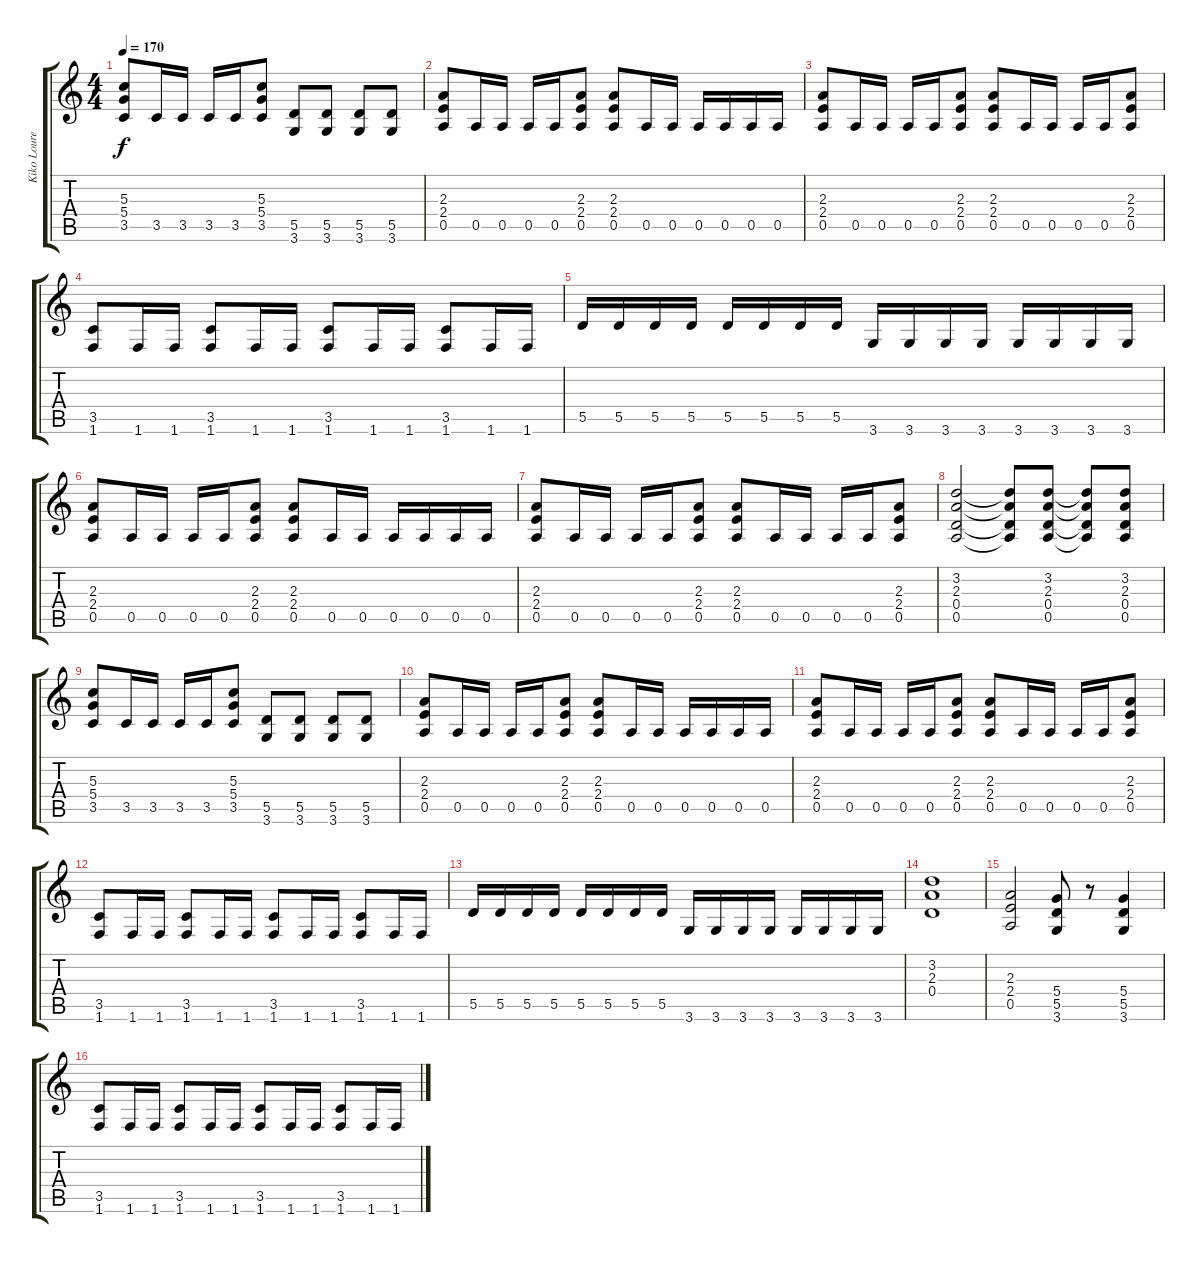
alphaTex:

\track ("Kiko Loureiro" "Kiko Loure") {instrument distortionguitar}
\staff {score tabs}
\tuning (E4 B3 G3 D3 A2 E2) {hide}
\ts (4 4)
\tempo 170
\clef g2
\ks c
(5.3 5.4 3.5).8{dy f} 3.5.16 3.5.16 3.5.16 3.5.16 (5.3 5.4 3.5).8 (5.5 3.6).8 (5.5 3.6).8 (5.5 3.6).8 (5.5 3.6).8 |
(2.3 2.4 0.5).8 0.5.16 0.5.16 0.5.16 0.5.16 (2.3 2.4 0.5).8 (2.3 2.4 0.5).8 0.5.16 0.5.16 0.5.16 0.5.16 0.5.16 0.5.16 |
(2.3 2.4 0.5).8 0.5.16 0.5.16 0.5.16 0.5.16 (2.3 2.4 0.5).8 (2.3 2.4 0.5).8 0.5.16 0.5.16 0.5.16 0.5.16 (2.3 2.4 0.5).8 |
(3.5 1.6).8 1.6.16 1.6.16 (3.5 1.6).8 1.6.16 1.6.16 (3.5 1.6).8 1.6.16 1.6.16 (3.5 1.6).8 1.6.16 1.6.16 |
5.5.16 5.5.16 5.5.16 5.5.16 5.5.16 5.5.16 5.5.16 5.5.16 3.6.16 3.6.16 3.6.16 3.6.16 3.6.16 3.6.16 3.6.16 3.6.16 |
(2.3 2.4 0.5).8 0.5.16 0.5.16 0.5.16 0.5.16 (2.3 2.4 0.5).8 (2.3 2.4 0.5).8 0.5.16 0.5.16 0.5.16 0.5.16 0.5.16 0.5.16 |
(2.3 2.4 0.5).8 0.5.16 0.5.16 0.5.16 0.5.16 (2.3 2.4 0.5).8 (2.3 2.4 0.5).8 0.5.16 0.5.16 0.5.16 0.5.16 (2.3 2.4 0.5).8 |
(3.2 2.3 0.4 0.5).2 (3.2{t} 2.3{t} 0.4{t} 0.5{t}).8 (3.2 2.3 0.4 0.5).8 (3.2{t} 2.3{t} 0.4{t} 0.5{t}).8 (3.2 2.3 0.4 0.5).8 |
(5.3 5.4 3.5).8 3.5.16 3.5.16 3.5.16 3.5.16 (5.3 5.4 3.5).8 (5.5 3.6).8 (5.5 3.6).8 (5.5 3.6).8 (5.5 3.6).8 |
(2.3 2.4 0.5).8 0.5.16 0.5.16 0.5.16 0.5.16 (2.3 2.4 0.5).8 (2.3 2.4 0.5).8 0.5.16 0.5.16 0.5.16 0.5.16 0.5.16 0.5.16 |
(2.3 2.4 0.5).8 0.5.16 0.5.16 0.5.16 0.5.16 (2.3 2.4 0.5).8 (2.3 2.4 0.5).8 0.5.16 0.5.16 0.5.16 0.5.16 (2.3 2.4 0.5).8 |
(3.5 1.6).8 1.6.16 1.6.16 (3.5 1.6).8 1.6.16 1.6.16 (3.5 1.6).8 1.6.16 1.6.16 (3.5 1.6).8 1.6.16 1.6.16 |
5.5.16 5.5.16 5.5.16 5.5.16 5.5.16 5.5.16 5.5.16 5.5.16 3.6.16 3.6.16 3.6.16 3.6.16 3.6.16 3.6.16 3.6.16 3.6.16 |
(3.2 2.3 0.4).1 |
(2.3 2.4 0.5).2 (5.4 5.5 3.6).8 r.8 (5.4 5.5 3.6).4 |
(3.5 1.6).8 1.6.16 1.6.16 (3.5 1.6).8 1.6.16 1.6.16 (3.5 1.6).8 1.6.16 1.6.16 (3.5 1.6).8 1.6.16 1.6.16
